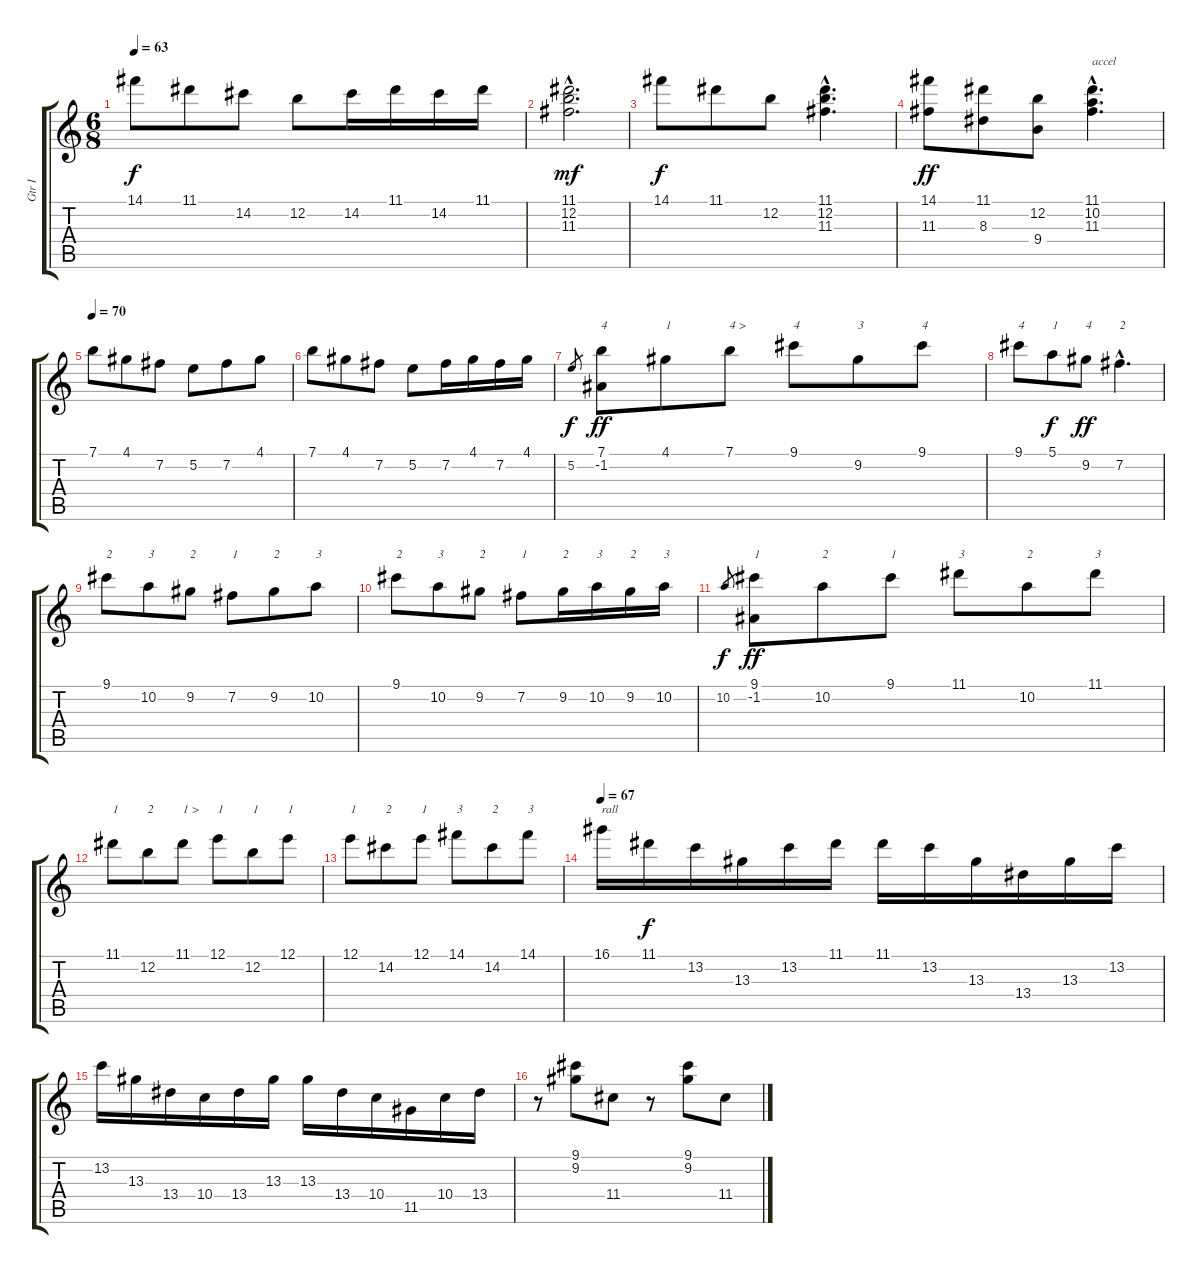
\track ("Gtr I" "Gtr I") {instrument acousticguitarnylon}
\staff {score tabs}
\tuning (E4 B3 G3 D3 A2 E2) {hide}
\ts (6 8)
\tempo 63
\clef g2
\ks c
14.1.8{dy f} 11.1.8 14.2.8 12.2.8 14.2.16 11.1.16 14.2.16 11.1.16 |
(11.1{hac} 12.2{hac} 11.3{hac}).2{d dy mf} |
14.1.8{dy f} 11.1.8 12.2.8 (11.1{hac} 12.2{hac} 11.3{hac}).4{d} |
(14.1 11.3).8{dy ff} (11.1 8.3).8 (12.2 9.4).8 (11.1{hac} 10.2{hac} 11.3{hac}).4{d txt "accel"} |
\tempo 70
7.1.8 4.1.8 7.2.8 5.2.8 7.2.8 4.1.8 |
7.1.8 4.1.8 7.2.8 5.2.8 7.2.16 4.1.16 7.2.16 4.1.16 |
5.2.8{gr dy f} (7.1 -1.2).8{txt "4" dy ff} 4.1.8{txt "1"} 7.1.8{txt "4 >"} 9.1.8{txt "4"} 9.2.8{txt "3"} 9.1.8{txt "4"} |
9.1.8{txt "4"} 5.1.8{txt "1" dy f} 9.2.8{txt "4" dy ff} 7.2{hac}.4{d txt "2"} |
9.1.8{txt "2"} 10.2.8{txt "3"} 9.2.8{txt "2"} 7.2.8{txt "1"} 9.2.8{txt "2"} 10.2.8{txt "3"} |
9.1.8{txt "2"} 10.2.8{txt "3"} 9.2.8{txt "2"} 7.2.8{txt "1"} 9.2.16{txt "2"} 10.2.16{txt "3"} 9.2.16{txt "2"} 10.2.16{txt "3"} |
10.2.8{gr dy f} (9.1 -1.2).8{txt "1" dy ff} 10.2.8{txt "2"} 9.1.8{txt "1"} 11.1.8{txt "3"} 10.2.8{txt "2"} 11.1.8{txt "3"} |
11.1.8{txt "1"} 12.2.8{txt "2"} 11.1.8{txt "1 >"} 12.1.8{txt "1"} 12.2.8{txt "1"} 12.1.8{txt "1"} |
12.1.8{txt "1"} 14.2.8{txt "2"} 12.1.8{txt "1"} 14.1.8{txt "3"} 14.2.8{txt "2"} 14.1.8{txt "3"} |
\tempo 67
16.1.16{txt "rall"} 11.1.16{dy f} 13.2.16 13.3.16 13.2.16 11.1.16 11.1.16 13.2.16 13.3.16 13.4.16 13.3.16 13.2.16 |
13.2.16 13.3.16 13.4.16 10.4.16 13.4.16 13.3.16 13.3.16 13.4.16 10.4.16 11.5.16 10.4.16 13.4.16 |
r.8 (9.1 9.2).8 11.4.8 r.8 (9.1 9.2).8 11.4.8
